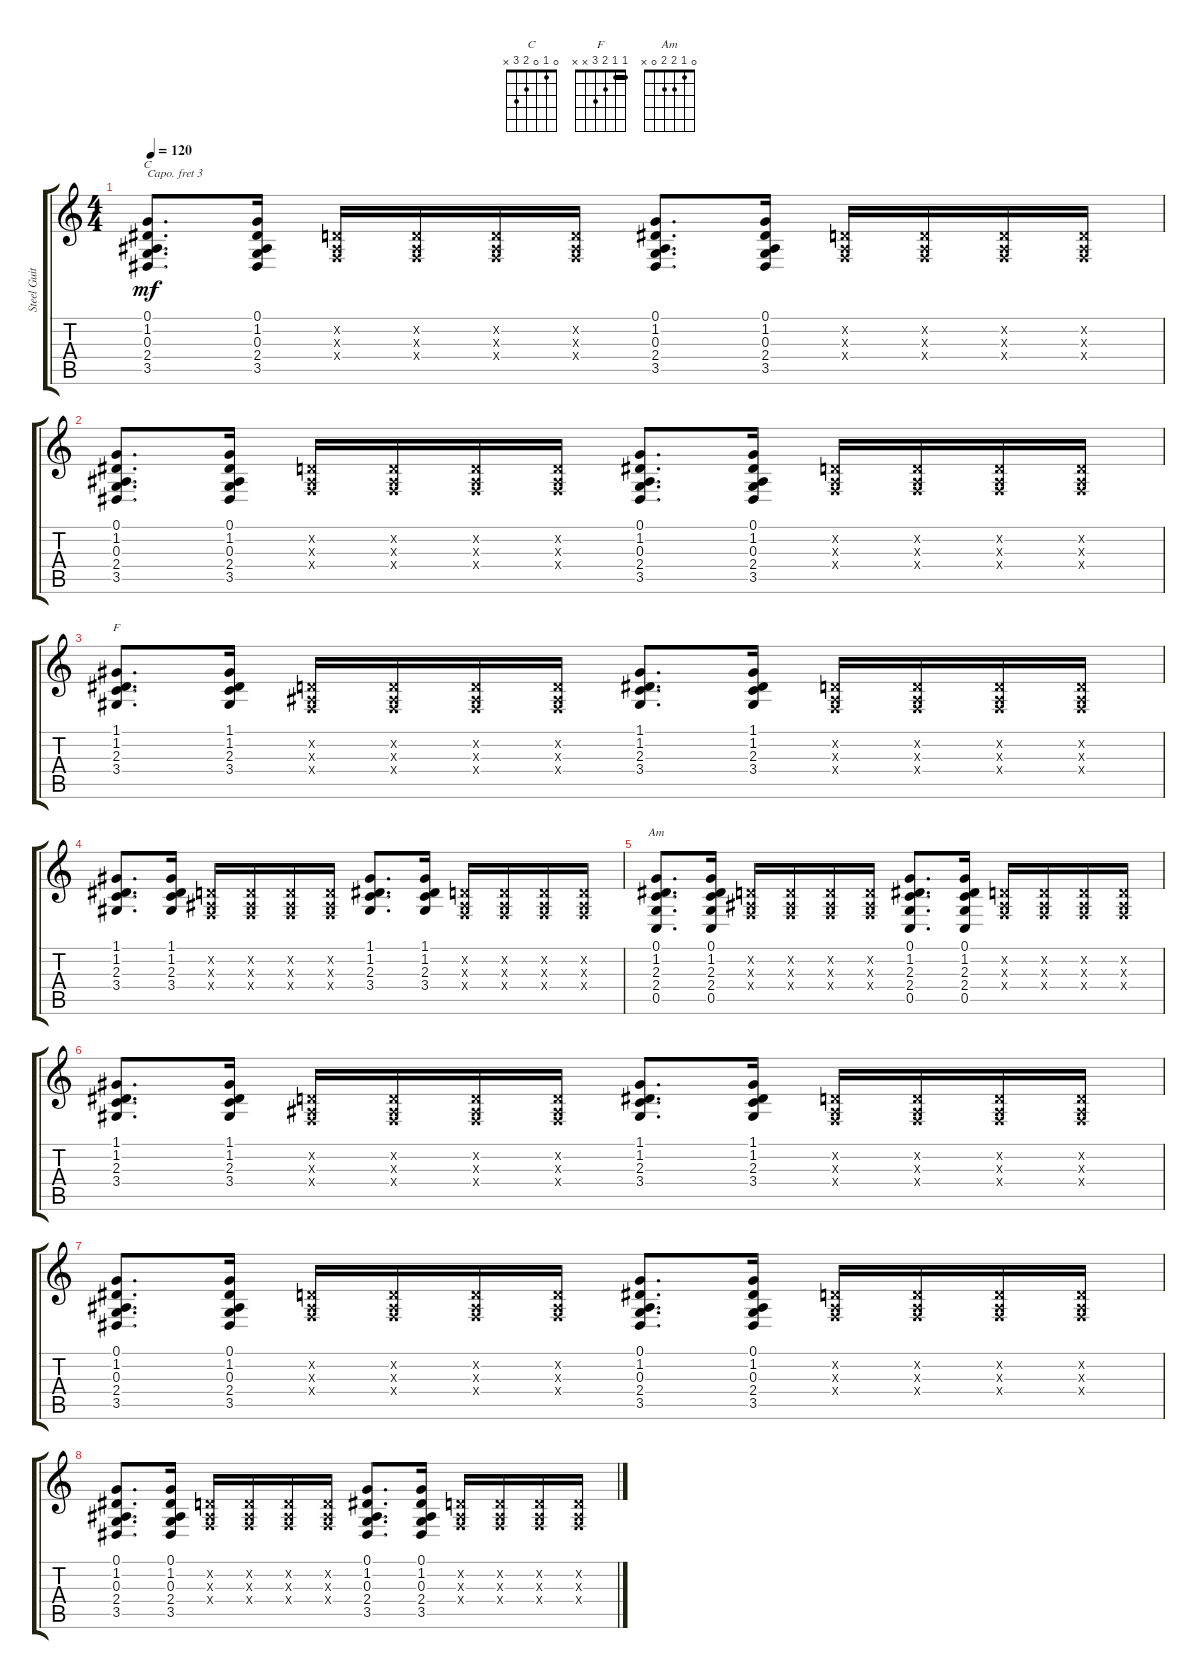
\track ("Steel Guitar" "Steel Guit") {instrument brightacousticpiano}
\staff {score tabs}
\capo 3
\tuning (E4 B3 G3 D3 A2 E2) {hide}
\chord ("C" 0 1 0 2 3 x)
\chord ("F" 1 1 2 3 x x) {barre 1}
\chord ("Am" 0 1 2 2 0 x)
\ts (4 4)
\tempo 120
\clef g2
\ks c
(0.1 1.2 0.3 2.4 3.5).8{d ch "C" dy mf} (0.1 1.2 0.3 2.4 3.5).16 (0.2{x} 0.3{x} 0.4{x}).16 (0.2{x} 0.3{x} 0.4{x}).16 (0.2{x} 0.3{x} 0.4{x}).16 (0.2{x} 0.3{x} 0.4{x}).16 (0.1 1.2 0.3 2.4 3.5).8{d} (0.1 1.2 0.3 2.4 3.5).16 (0.2{x} 0.3{x} 0.4{x}).16 (0.2{x} 0.3{x} 0.4{x}).16 (0.2{x} 0.3{x} 0.4{x}).16 (0.2{x} 0.3{x} 0.4{x}).16 |
(0.1 1.2 0.3 2.4 3.5).8{d} (0.1 1.2 0.3 2.4 3.5).16 (0.2{x} 0.3{x} 0.4{x}).16 (0.2{x} 0.3{x} 0.4{x}).16 (0.2{x} 0.3{x} 0.4{x}).16 (0.2{x} 0.3{x} 0.4{x}).16 (0.1 1.2 0.3 2.4 3.5).8{d} (0.1 1.2 0.3 2.4 3.5).16 (0.2{x} 0.3{x} 0.4{x}).16 (0.2{x} 0.3{x} 0.4{x}).16 (0.2{x} 0.3{x} 0.4{x}).16 (0.2{x} 0.3{x} 0.4{x}).16 |
(1.1 1.2 2.3 3.4).8{d ch "F"} (1.1 1.2 2.3 3.4).16 (0.2{x} 0.3{x} 0.4{x}).16 (0.2{x} 0.3{x} 0.4{x}).16 (0.2{x} 0.3{x} 0.4{x}).16 (0.2{x} 0.3{x} 0.4{x}).16 (1.1 1.2 2.3 3.4).8{d} (1.1 1.2 2.3 3.4).16 (0.2{x} 0.3{x} 0.4{x}).16 (0.2{x} 0.3{x} 0.4{x}).16 (0.2{x} 0.3{x} 0.4{x}).16 (0.2{x} 0.3{x} 0.4{x}).16 |
(1.1 1.2 2.3 3.4).8{d} (1.1 1.2 2.3 3.4).16 (0.2{x} 0.3{x} 0.4{x}).16 (0.2{x} 0.3{x} 0.4{x}).16 (0.2{x} 0.3{x} 0.4{x}).16 (0.2{x} 0.3{x} 0.4{x}).16 (1.1 1.2 2.3 3.4).8{d} (1.1 1.2 2.3 3.4).16 (0.2{x} 0.3{x} 0.4{x}).16 (0.2{x} 0.3{x} 0.4{x}).16 (0.2{x} 0.3{x} 0.4{x}).16 (0.2{x} 0.3{x} 0.4{x}).16 |
(0.1 1.2 2.3 2.4 0.5).8{d ch "Am"} (0.1 1.2 2.3 2.4 0.5).16 (0.2{x} 0.3{x} 0.4{x}).16 (0.2{x} 0.3{x} 0.4{x}).16 (0.2{x} 0.3{x} 0.4{x}).16 (0.2{x} 0.3{x} 0.4{x}).16 (0.1 1.2 2.3 2.4 0.5).8{d} (0.1 1.2 2.3 2.4 0.5).16 (0.2{x} 0.3{x} 0.4{x}).16 (0.2{x} 0.3{x} 0.4{x}).16 (0.2{x} 0.3{x} 0.4{x}).16 (0.2{x} 0.3{x} 0.4{x}).16 |
(1.1 1.2 2.3 3.4).8{d} (1.1 1.2 2.3 3.4).16 (0.2{x} 0.3{x} 0.4{x}).16 (0.2{x} 0.3{x} 0.4{x}).16 (0.2{x} 0.3{x} 0.4{x}).16 (0.2{x} 0.3{x} 0.4{x}).16 (1.1 1.2 2.3 3.4).8{d} (1.1 1.2 2.3 3.4).16 (0.2{x} 0.3{x} 0.4{x}).16 (0.2{x} 0.3{x} 0.4{x}).16 (0.2{x} 0.3{x} 0.4{x}).16 (0.2{x} 0.3{x} 0.4{x}).16 |
(0.1 1.2 0.3 2.4 3.5).8{d} (0.1 1.2 0.3 2.4 3.5).16 (0.2{x} 0.3{x} 0.4{x}).16 (0.2{x} 0.3{x} 0.4{x}).16 (0.2{x} 0.3{x} 0.4{x}).16 (0.2{x} 0.3{x} 0.4{x}).16 (0.1 1.2 0.3 2.4 3.5).8{d} (0.1 1.2 0.3 2.4 3.5).16 (0.2{x} 0.3{x} 0.4{x}).16 (0.2{x} 0.3{x} 0.4{x}).16 (0.2{x} 0.3{x} 0.4{x}).16 (0.2{x} 0.3{x} 0.4{x}).16 |
(0.1 1.2 0.3 2.4 3.5).8{d} (0.1 1.2 0.3 2.4 3.5).16 (0.2{x} 0.3{x} 0.4{x}).16 (0.2{x} 0.3{x} 0.4{x}).16 (0.2{x} 0.3{x} 0.4{x}).16 (0.2{x} 0.3{x} 0.4{x}).16 (0.1 1.2 0.3 2.4 3.5).8{d} (0.1 1.2 0.3 2.4 3.5).16 (0.2{x} 0.3{x} 0.4{x}).16 (0.2{x} 0.3{x} 0.4{x}).16 (0.2{x} 0.3{x} 0.4{x}).16 (0.2{x} 0.3{x} 0.4{x}).16
